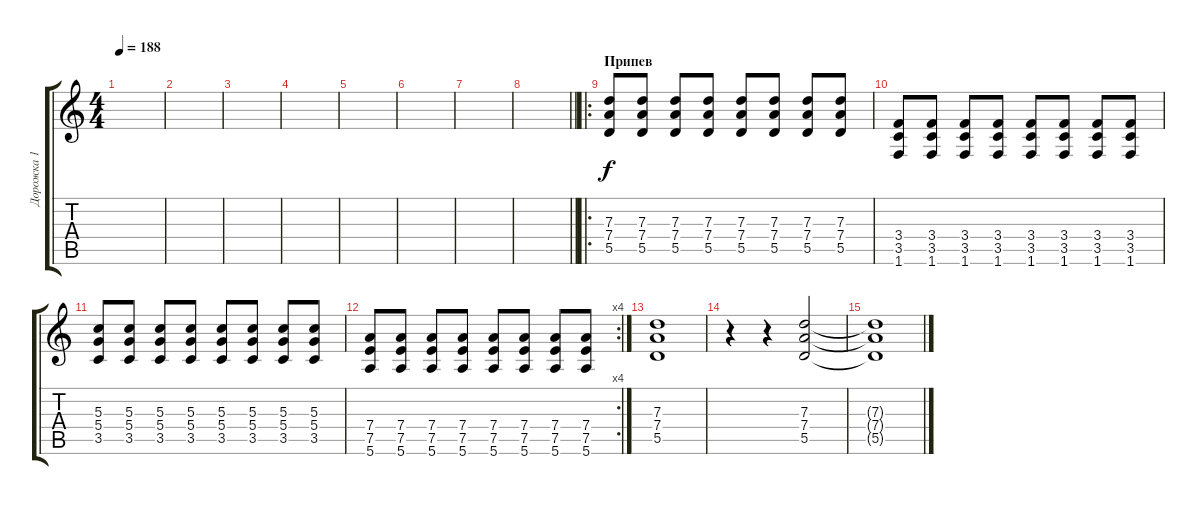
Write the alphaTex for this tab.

\track ("Дорожка 1" "Дорожка 1") {instrument overdrivenguitar}
\staff {score tabs}
\tuning (E4 B3 G3 D3 A2 E2) {hide}
\ts (4 4)
\tempo 188
\clef g2
\ks c
|
|
|
|
|
|
|
\barLineRight lightlight
|
\ro
\section ("" "Припев")
(7.3 7.4 5.5).8 (7.3 7.4 5.5).8 (7.3 7.4 5.5).8 (7.3 7.4 5.5).8 (7.3 7.4 5.5).8 (7.3 7.4 5.5).8 (7.3 7.4 5.5).8 (7.3 7.4 5.5).8 |
(3.4 3.5 1.6).8 (3.4 3.5 1.6).8 (3.4 3.5 1.6).8 (3.4 3.5 1.6).8 (3.4 3.5 1.6).8 (3.4 3.5 1.6).8 (3.4 3.5 1.6).8 (3.4 3.5 1.6).8 |
(5.3 5.4 3.5).8 (5.3 5.4 3.5).8 (5.3 5.4 3.5).8 (5.3 5.4 3.5).8 (5.3 5.4 3.5).8 (5.3 5.4 3.5).8 (5.3 5.4 3.5).8 (5.3 5.4 3.5).8 |
\rc 4
(7.4 7.5 5.6).8 (7.4 7.5 5.6).8 (7.4 7.5 5.6).8 (7.4 7.5 5.6).8 (7.4 7.5 5.6).8 (7.4 7.5 5.6).8 (7.4 7.5 5.6).8 (7.4 7.5 5.6).8 |
(7.3 7.4 5.5).1 |
r.4 r.4 (7.3 7.4 5.5).2 |
(7.3{t} 7.4{t} 5.5{t}).1
